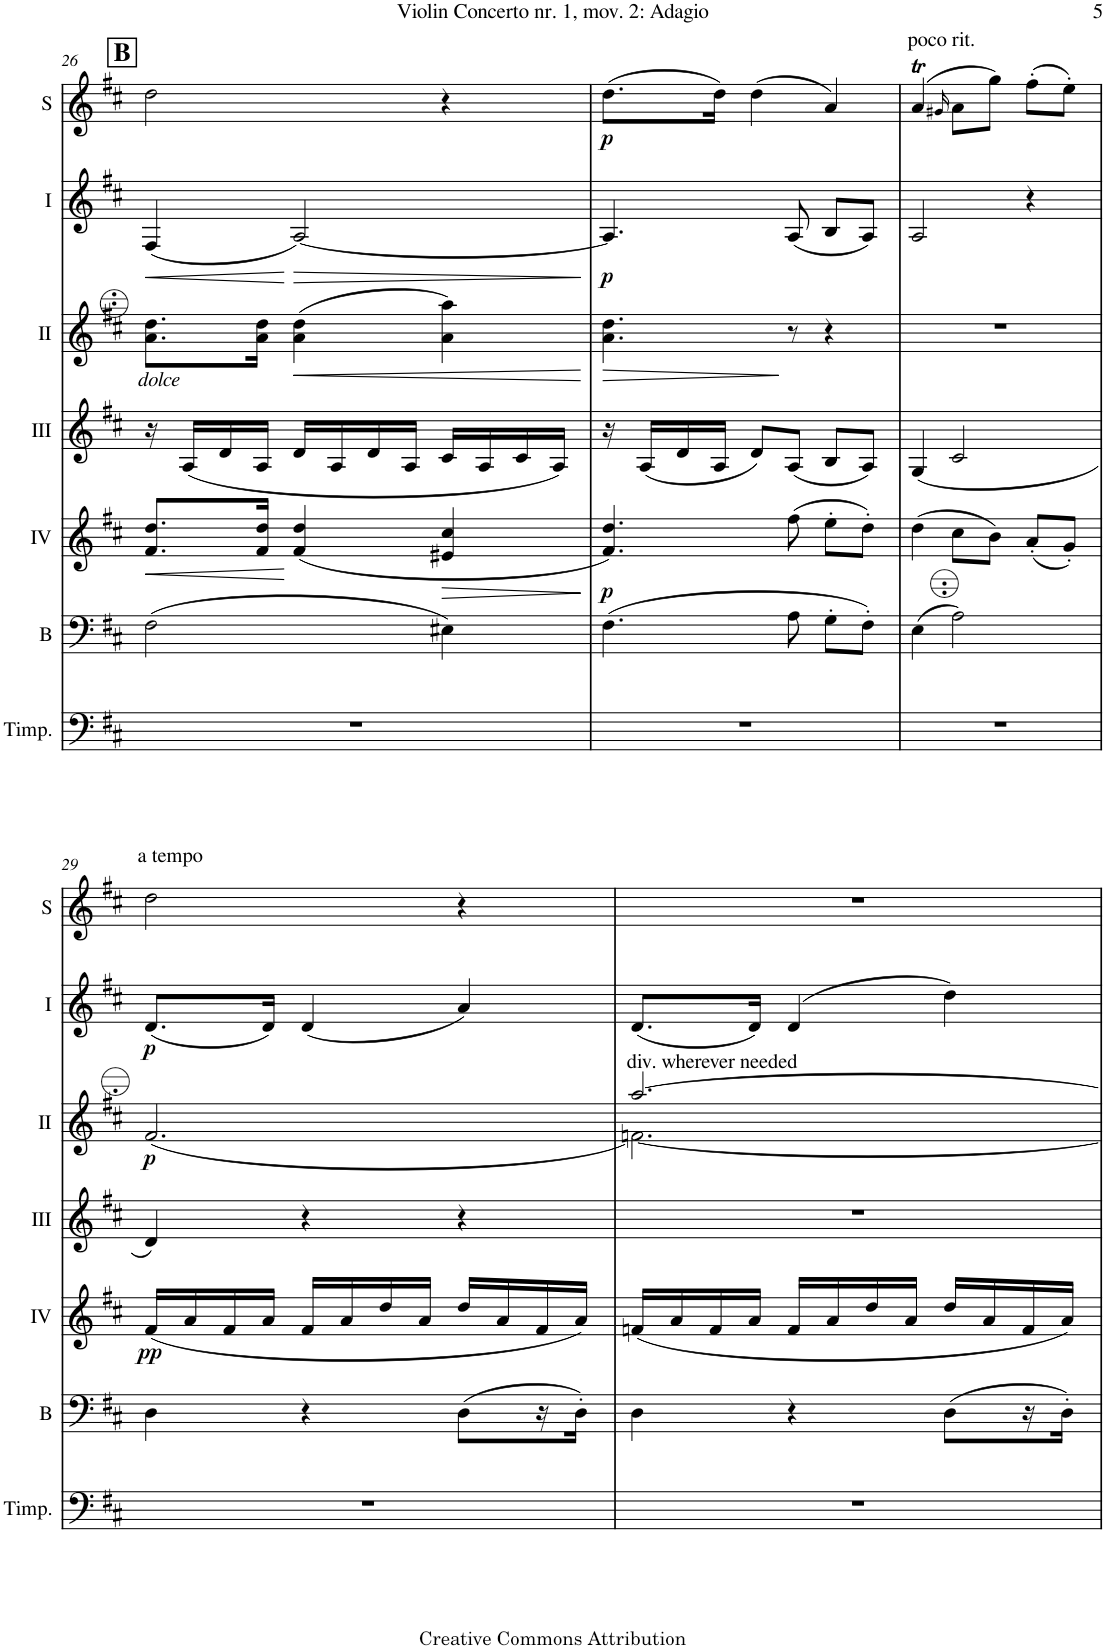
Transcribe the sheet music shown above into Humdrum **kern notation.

**kern	**kern	**kern	**dynam	**kern	**kern	**dynam	**kern	**dynam	**kern	**dynam
*part7	*part6	*part5	*part5	*part4	*part3	*part3	*part2	*part2	*part1	*part1
*staff7	*staff6	*staff5	*staff5	*staff4	*staff3	*staff3	*staff2	*staff2	*staff1	*staff1
*I"Timpani	*I"Bass	*I"Acc. 4	*	*I"Acc. 3	*I"Acc. 2	*	*I"Acc. 1	*	*I"Solo	*
*I'Timp.	*I'B	*	*	*	*	*	*	*	*I'S	*
!!LO:PB:g=z
*clefF4	*clefF4	*clefG2	*	*clefG2	*clefG2	*	*clefG2	*	*clefG2	*
*	*Trd7c12	*Trd7c12	*	*	*	*	*	*	*	*
*k[f#c#]	*k[f#c#]	*k[f#c#]	*	*k[f#c#]	*k[f#c#]	*	*k[f#c#]	*	*k[f#c#]	*
*M3/4	*M3/4	*M3/4	*	*M3/4	*M3/4	*	*M3/4	*	*M3/4	*
!!LO:REH:place=s1:a:B:cj:fs=14:t=B
=26	=26	=26	=26	=26	=26	=26	=26	=26	=26	=26
!	!	!	!	!	!LO:TX:b:i:t=dolce	!	!	!	!	!
!	!	!	!LO:HP:b	!	!	!	!	!LO:HP:b	!	!
2.r	(2F#\	8.f#/ 8.dd/L	<	16r	8.a\ 8.dd\L	.	(4F#/	<	2dd\	.
.	.	.	.	(16A/LL	.	.	.	.	.	.
.	.	.	.	16d/	.	.	.	.	.	.
.	.	16f#/ 16dd/Jk	.	16A/JJ	16a\ 16dd\Jk	.	.	.	.	.
!	!	!	!	!	!	!LO:HP:b	!	!LO:HP:n=1:b	!	!
.	.	(4f#/ 4dd/	[	16d/LL	(4a\ 4dd\	<	[2A/)	[ >	.	.
.	.	.	.	16A/	.	.	.	.	.	.
.	.	.	.	16d/	.	.	.	.	.	.
.	.	.	.	16A/JJ	.	.	.	.	.	.
!	!	!	!LO:HP:b	!	!	!	!	!	!	!
.	4E#X\)	4e#X/ 4cc#/	>	16c#/LL	4a\ 4aa\)	.	.	.	4r	.
.	.	.	.	16A/	.	.	.	.	.	.
.	.	.	.	16c#/	.	.	.	.	.	.
.	.	.	.	16A/JJ)	.	.	.	.	.	.
.	.	.	]	.	.	[	.	]	.	.
=27	=27	=27	=27	=27	=27	=27	=27	=27	=27	=27
!	!	!	!LO:DY:b	!	!	!LO:HP:b	!	!LO:DY:b	!	!LO:DY:b
2.r	(4.F#\	4.f#/ 4.dd/)	p	16r	4.a\ 4.dd\	>	4.A/]	p	(8.dd\L	p
.	.	.	.	(16A/LL	.	.	.	.	.	.
.	.	.	.	16d/	.	.	.	.	.	.
.	.	.	.	16A/JJ	.	.	.	.	16dd\Jk)	.
.	.	.	.	8d/L)	.	.	.	.	(4dd\	.
.	8A\	(8ff#\	.	(8A/J	8r	]	(8A/	.	.	.
.	8G'\L	8ee'\L	.	8B/L	4r	.	8B/L	.	4a/)	.
.	8F#'\J)	8dd'\J)	.	8A/J)	.	.	8A/J)	.	.	.
=28	=28	=28	=28	=28	=28	=28	=28	=28	=28	=28
!	!	!	!	!	!	!	!	!	!LO:TX:a:t=poco rit.	!
2.r	(4E\	(4dd\	.	(4G/	2.r	.	2A/	.	(4aT/	.
.	.	.	.	.	.	.	.	.	16qg#X/	.
.	2A\)	8cc#\L	.	2c#/	.	.	.	.	8a\L	.
.	.	8b\J)	.	.	.	.	.	.	8gg\J)	.
.	.	(8a'/L	.	.	.	.	4r	.	(8ff#'\L	.
.	.	8g'/J)	.	.	.	.	.	.	8ee'\J)	.
!!LO:LB:g=z
=29	=29	=29	=29	=29	=29	=29	=29	=29	=29	=29
*	*	*	*	*	*^	*	*	*	*	*
!	!	!	!	!	!	!	!	!	!	!LO:TX:a:t=a tempo	!
!	!	!	!LO:DY:b	!	!	!	!LO:DY:b	!	!LO:DY:b	!	!
2.r	4D\	(16f#/LL	pp	4d/)	2.ryy	(<2.F#/	p	(8.d/L	p	2dd\	.
.	.	16a/	.	.	.	.	.	.	.	.	.
.	.	16f#/	.	.	.	.	.	.	.	.	.
.	.	16a/JJ	.	.	.	.	.	16d/Jk)	.	.	.
.	4r	16f#/LL	.	4r	.	.	.	(4d/	.	.	.
.	.	16a/	.	.	.	.	.	.	.	.	.
.	.	16dd/	.	.	.	.	.	.	.	.	.
.	.	16a/JJ	.	.	.	.	.	.	.	.	.
.	(8D\L	16dd/LL	.	4r	.	.	.	4a/)	.	4r	.
.	.	16a/	.	.	.	.	.	.	.	.	.
.	16r	16f#/	.	.	.	.	.	.	.	.	.
.	16D'\JJ)	16a/JJ)	.	.	.	.	.	.	.	.	.
=30	=30	=30	=30	=30	=30	=30	=30	=30	=30	=30	=30
!	!	!	!	!	!LO:TX:a:t=div. wherever needed	!	!	!	!	!	!
2.r	4D\	(16fn/LL	.	2.r	[2.a/	[2.Fn\)	.	(8.d/L	.	2.r	.
.	.	16a/	.	.	.	.	.	.	.	.	.
.	.	16f/	.	.	.	.	.	.	.	.	.
.	.	16a/JJ	.	.	.	.	.	16d/Jk)	.	.	.
.	4r	16f/LL	.	.	.	.	.	(4d/	.	.	.
.	.	16a/	.	.	.	.	.	.	.	.	.
.	.	16dd/	.	.	.	.	.	.	.	.	.
.	.	16a/JJ	.	.	.	.	.	.	.	.	.
.	(8D\L	16dd/LL	.	.	.	.	.	4dd\)	.	.	.
.	.	16a/	.	.	.	.	.	.	.	.	.
.	16r	16f/	.	.	.	.	.	.	.	.	.
.	16D'\JJ)	16a/JJ)	.	.	.	.	.	.	.	.	.
*	*	*	*	*	*v	*v	*	*	*	*	*
=	=	=	=	=	=	=	=	=	=	=
*-	*-	*-	*-	*-	*-	*-	*-	*-	*-	*-
